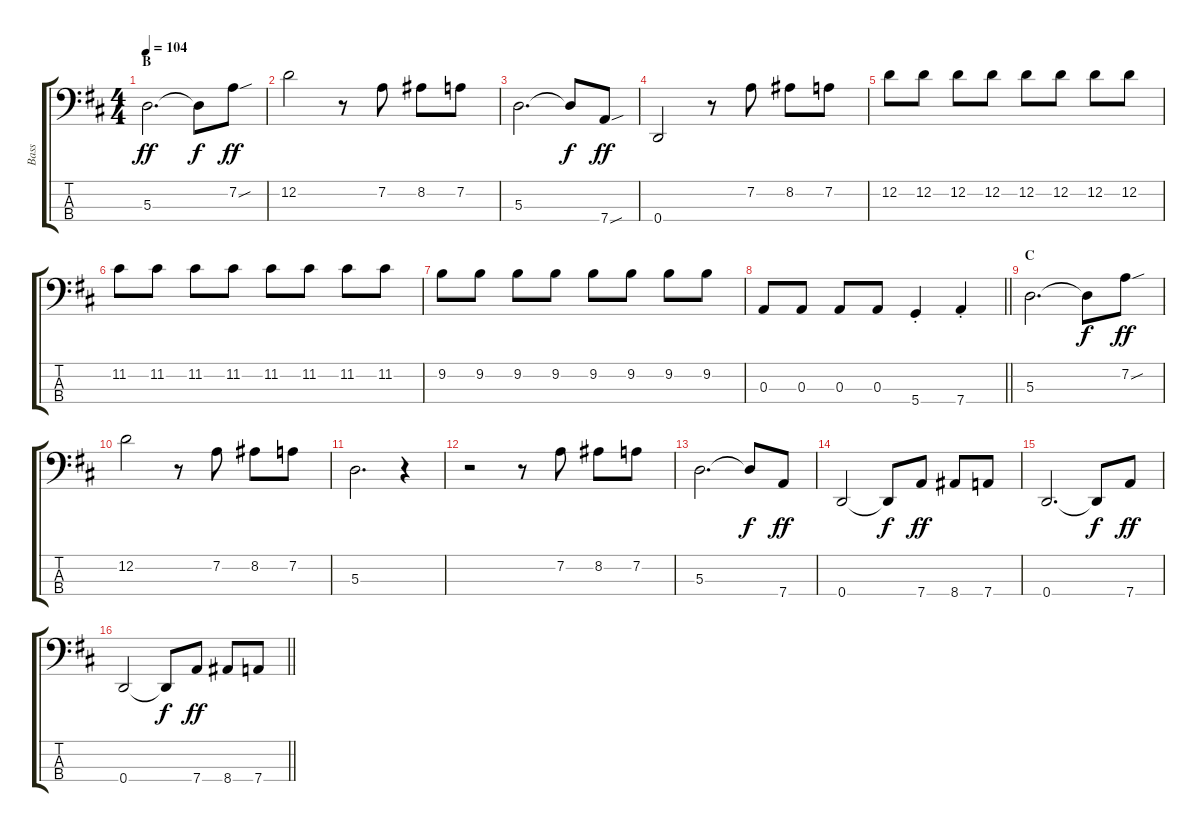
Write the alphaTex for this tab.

\track ("Bass" "Bass") {instrument electricbasspick}
\staff {score tabs}
\tuning (G2 D2 A1 D1) {hide}
\ts (4 4)
\section ("" "B")
\tempo 104
\clef f4
\ks d
5.3.2{d dy ff} 5.3{t}.8{dy f} 7.2{sou}.8{dy ff} |
12.2.2 r.8 7.2.8 8.2.8 7.2.8 |
5.3.2{d} 5.3{t}.8{dy f} 7.4{sou}.8{dy ff} |
0.4.2 r.8 7.2.8 8.2.8 7.2.8 |
12.2.8 12.2.8 12.2.8 12.2.8 12.2.8 12.2.8 12.2.8 12.2.8 |
11.2.8 11.2.8 11.2.8 11.2.8 11.2.8 11.2.8 11.2.8 11.2.8 |
9.2.8 9.2.8 9.2.8 9.2.8 9.2.8 9.2.8 9.2.8 9.2.8 |
\barLineRight lightlight
0.3.8 0.3.8 0.3.8 0.3.8 5.4{st}.4 7.4{st}.4 |
\section ("" "C")
5.3.2{d} 5.3{t}.8{dy f} 7.2{sou}.8{dy ff} |
12.2.2 r.8 7.2.8 8.2.8 7.2.8 |
5.3.2{d} r.4 |
r.2 r.8 7.2.8 8.2.8 7.2.8 |
5.3.2{d} 5.3{t}.8{dy f} 7.4.8{dy ff} |
0.4.2 0.4{t}.8{dy f} 7.4.8{dy ff} 8.4.8 7.4.8 |
0.4.2{d} 0.4{t}.8{dy f} 7.4.8{dy ff} |
\barLineRight lightlight
0.4.2 0.4{t}.8{dy f} 7.4.8{dy ff} 8.4.8 7.4.8
